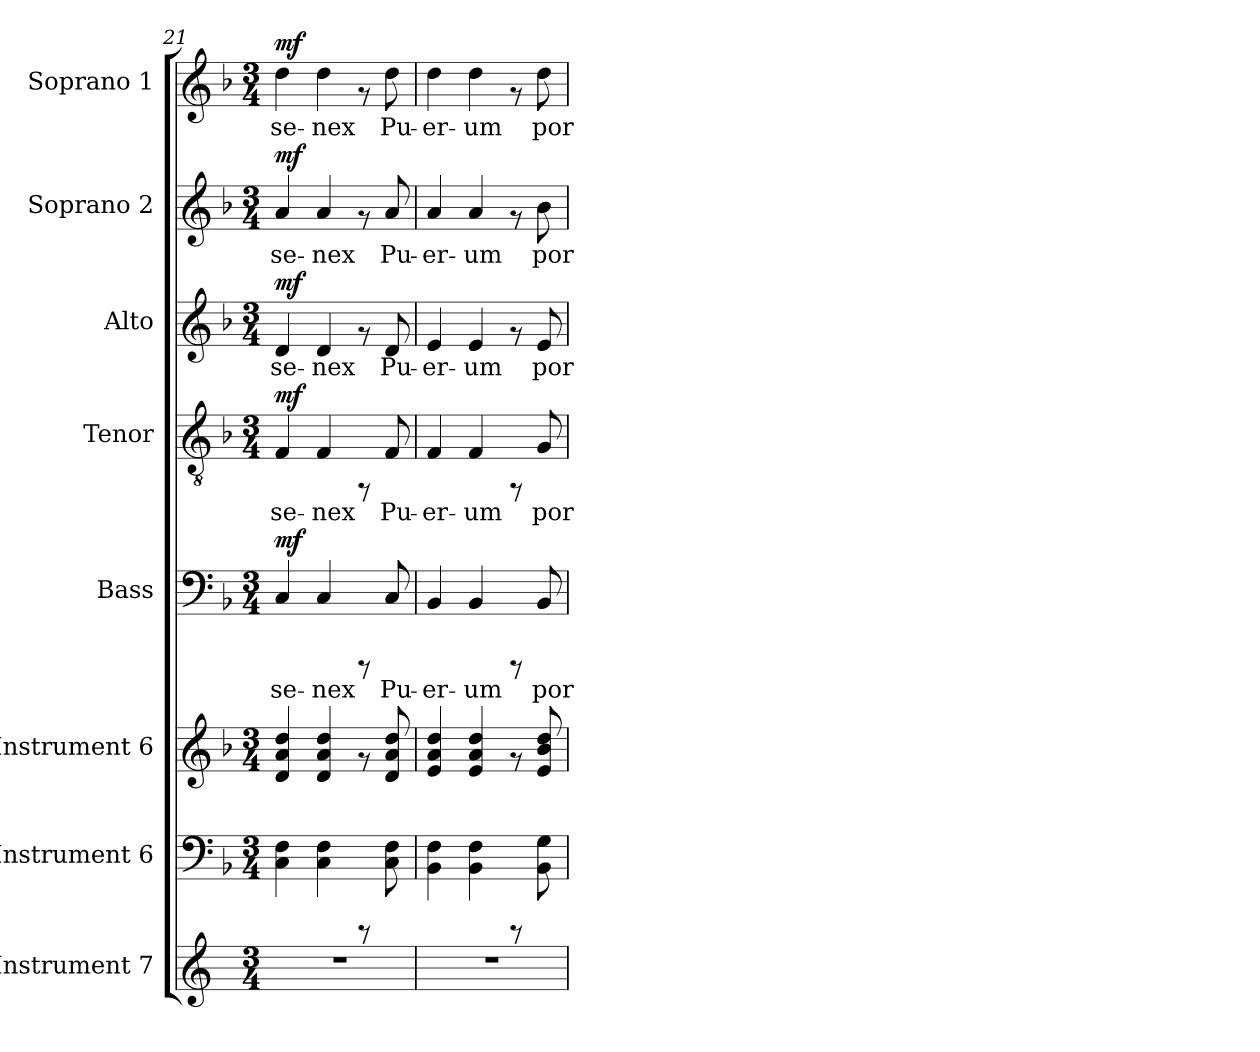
**kern	**kern	**kern	**kern	**text	**dynam	**kern	**text	**dynam	**kern	**text	**dynam	**kern	**text	**dynam	**kern	**text	**dynam
*part8	*part7	*part6	*part5	*part5	*part5	*part4	*part4	*part4	*part3	*part3	*part3	*part2	*part2	*part2	*part1	*part1	*part1
*staff8	*staff7	*staff6	*staff5	*staff5	*staff5	*staff4	*staff4	*staff4	*staff3	*staff3	*staff3	*staff2	*staff2	*staff2	*staff1	*staff1	*staff1
*I"Instrument 7	*I"Instrument 6	*I"Instrument 6	*I"Bass	*	*	*I"Tenor	*	*	*I"Alto	*	*	*I"Soprano 2	*	*	*I"Soprano 1	*	*
*	*	*	*I'B	*	*	*I'T	*	*	*I'A	*	*	*I'S2	*	*	*I'S1	*	*
*clefG2	*clefF4	*clefG2	*clefF4	*	*	*clefGv2	*	*	*clefG2	*	*	*clefG2	*	*	*clefG2	*	*
*k[]	*k[b-]	*k[b-]	*k[b-]	*	*	*k[b-]	*	*	*k[b-]	*	*	*k[b-]	*	*	*k[b-]	*	*
*C:	*F:	*F:	*F:	*	*	*F:	*	*	*F:	*	*	*F:	*	*	*F:	*	*
*M3/4	*M3/4	*M3/4	*M3/4	*	*	*M3/4	*	*	*M3/4	*	*	*M3/4	*	*	*M3/4	*	*
=21	=21	=21	=21	=21	=21	=21	=21	=21	=21	=21	=21	=21	=21	=21	=21	=21	=21
!	!	!	!	!LO:LY:b	!LO:DY:a	!	!LO:LY:b	!LO:DY:a	!	!LO:LY:b	!LO:DY:a	!	!LO:LY:b	!LO:DY:a	!	!LO:LY:b	!LO:DY:a
2.r	4F\ 4C\	4dd/ 4a/ 4d/	4C/	se-	mf	4F/	se-	mf	4d/	se-	mf	4a/	se-	mf	4dd\	se-	mf
!	!	!	!	!LO:LY:b	!	!	!LO:LY:b	!	!	!LO:LY:b	!	!	!LO:LY:b	!	!	!LO:LY:b	!
.	4C\ 4F\	4dd/ 4a/ 4d/	4C/	-nex	.	4F/	-nex	.	4d/	-nex	.	4a/	-nex	.	4dd\	-nex	.
.	8rCCC	8rf	8rCCC	.	.	8rFF	.	.	8rf	.	.	8rf	.	.	8rf	.	.
!	!	!	!	!LO:LY:b	!	!	!LO:LY:b	!	!	!LO:LY:b	!	!	!LO:LY:b	!	!	!LO:LY:b	!
.	8F\ 8C\	8dd/ 8a/ 8d/	8C/	Pu-	.	8F/	Pu-	.	8d/	Pu-	.	8a/	Pu-	.	8dd\	Pu-	.
=22	=22	=22	=22	=22	=22	=22	=22	=22	=22	=22	=22	=22	=22	=22	=22	=22	=22
!	!	!	!	!LO:LY:b	!	!	!LO:LY:b	!	!	!LO:LY:b	!	!	!LO:LY:b	!	!	!LO:LY:b	!
2.r	4F\ 4BB-\	4dd/ 4a/ 4e/	4BB-/	-er-	.	4F/	-er-	.	4e/	-er-	.	4a/	-er-	.	4dd\	-er-	.
!	!	!	!	!LO:LY:b	!	!	!LO:LY:b	!	!	!LO:LY:b	!	!	!LO:LY:b	!	!	!LO:LY:b	!
.	4BB-\ 4F\	4dd/ 4a/ 4e/	4BB-/	-um	.	4F/	-um	.	4e/	-um	.	4a/	-um	.	4dd\	-um	.
.	8rCCC	8rf	8rCCC	.	.	8rFF	.	.	8rf	.	.	8rf	.	.	8rf	.	.
!	!	!	!	!LO:LY:b	!	!	!LO:LY:b	!	!	!LO:LY:b	!	!	!LO:LY:b	!	!	!LO:LY:b	!
.	8G\ 8BB-\	8dd/ 8b-/ 8e/	8BB-/	por-	.	8G/	por-	.	8e/	por-	.	8b-\	por-	.	8dd\	por-	.
=	=	=	=	=	=	=	=	=	=	=	=	=	=	=	=	=	=
*-	*-	*-	*-	*-	*-	*-	*-	*-	*-	*-	*-	*-	*-	*-	*-	*-	*-
